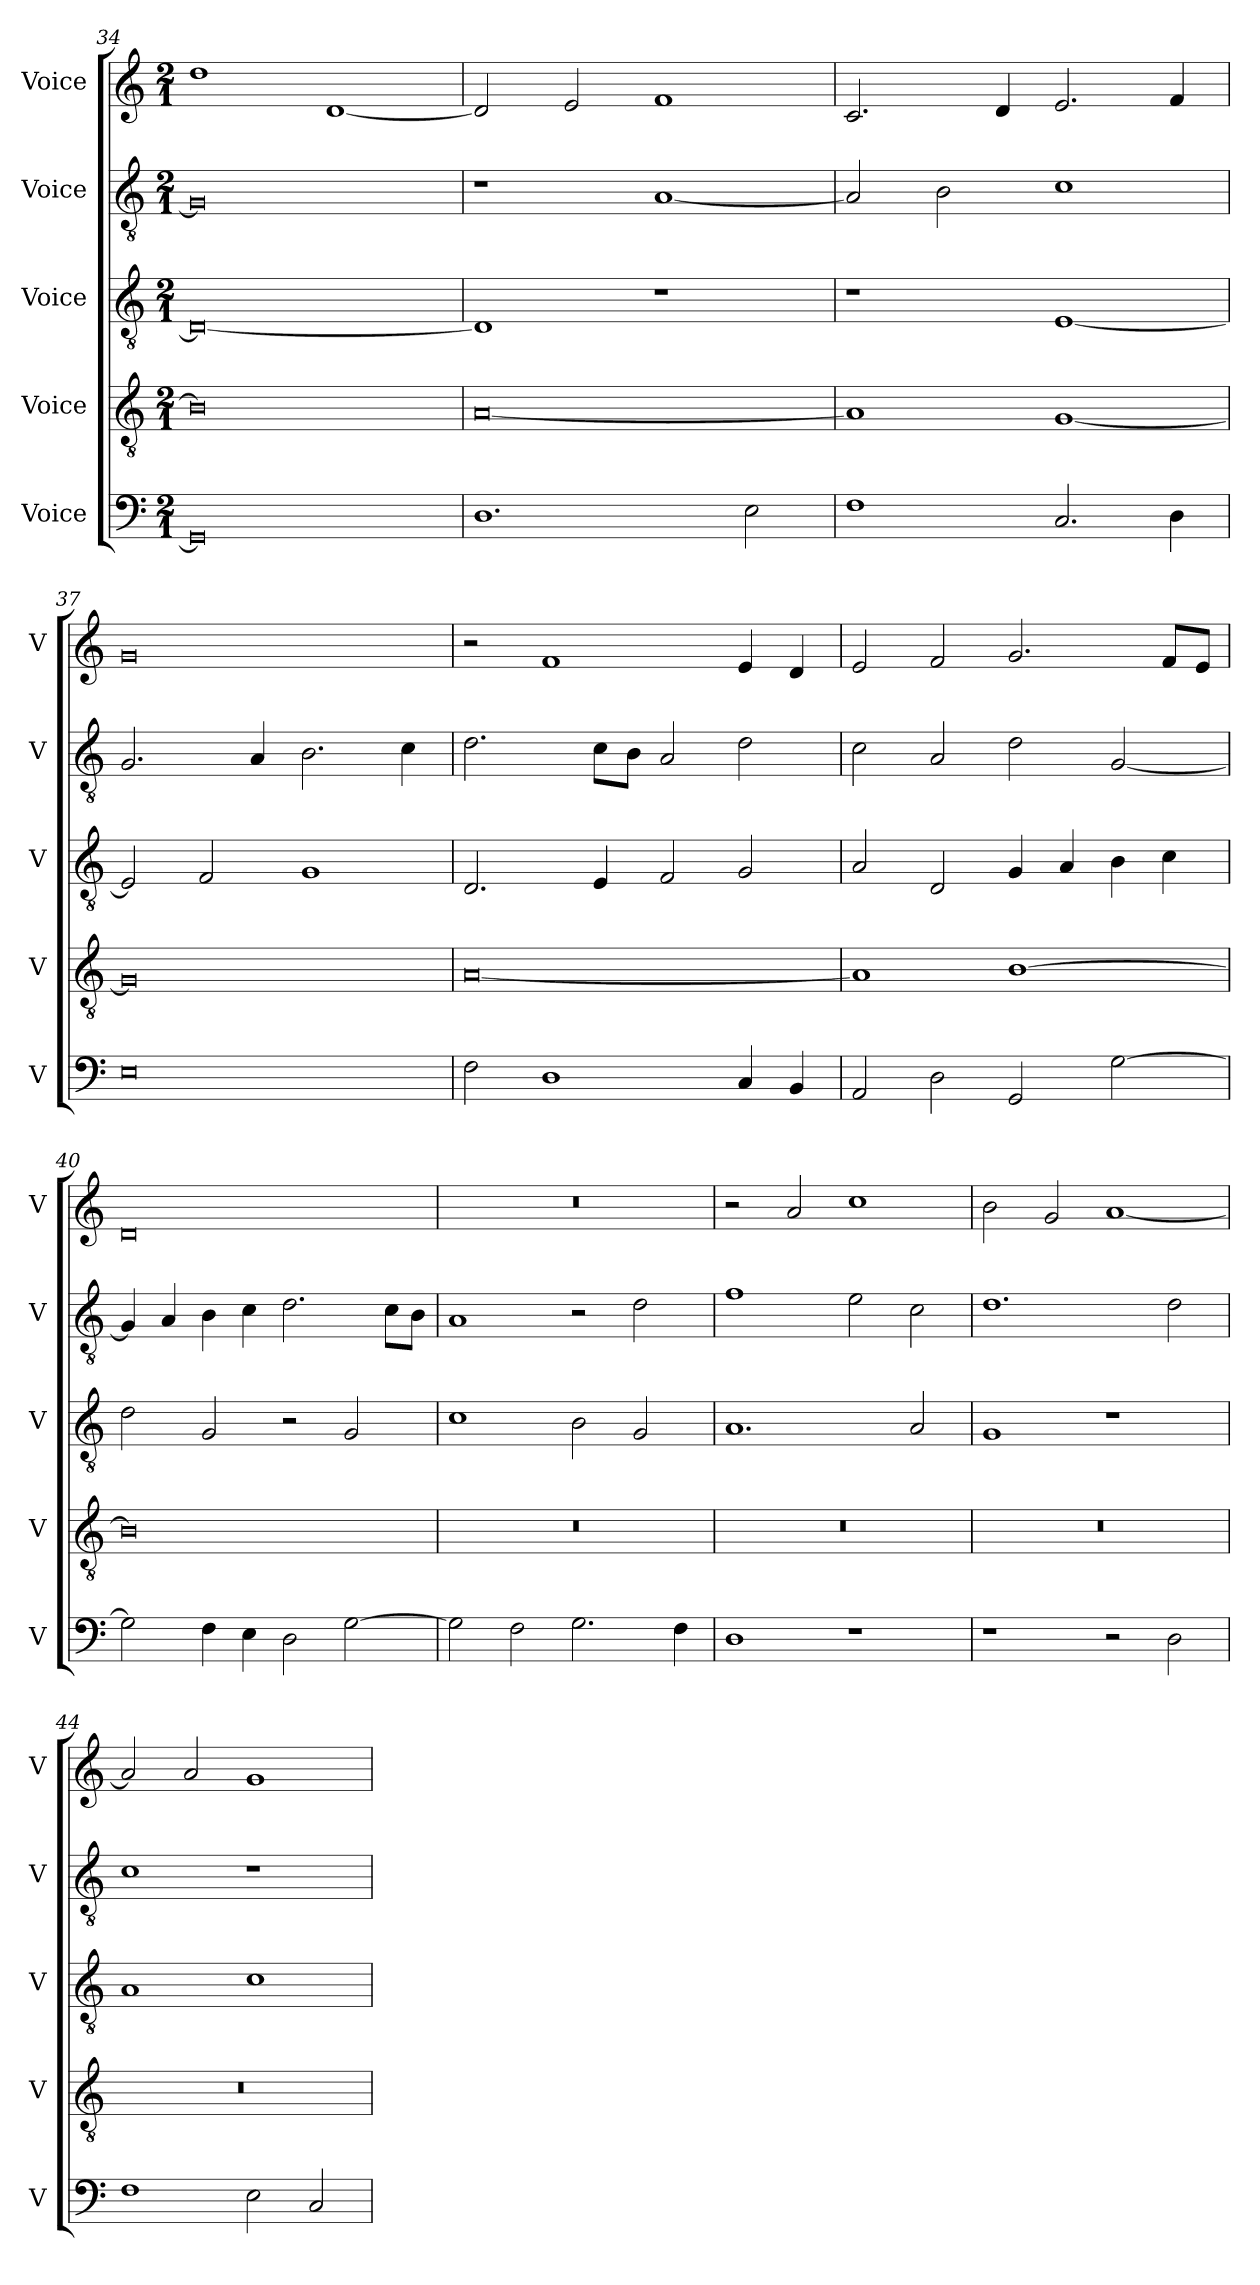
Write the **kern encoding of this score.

**kern	**kern	**kern	**kern	**kern
*part5	*part4	*part3	*part2	*part1
*staff5	*staff4	*staff3	*staff2	*staff1
*I"Voice	*I"Voice	*I"Voice	*I"Voice	*I"Voice
*I'V	*I'V	*I'V	*I'V	*I'V
*clefF4	*clefGv2	*clefGv2	*clefGv2	*clefG2
*k[]	*k[]	*k[]	*k[]	*k[]
*M2/1	*M2/1	*M2/1	*M2/1	*M2/1
=34	=34	=34	=34	=34
0GG]	0B]	0D_	0G]	1dd
.	.	.	.	[1d
=35	=35	=35	=35	=35
1.D	[0A	1D]	1r	2d/]
.	.	.	.	2e/
.	.	1r	[1A	1f
2E\	.	.	.	.
=36	=36	=36	=36	=36
1F	1A]	1r	2A/]	2.c/
.	.	.	2B\	.
.	.	.	.	4d/
2.C/	[1G	[1E	1c	2.e/
4D\	.	.	.	4f/
!!LO:PB:g=z
=37	=37	=37	=37	=37
0E	0G]	2E/]	2.G/	0g
.	.	2F/	.	.
.	.	.	4A/	.
.	.	1G	2.B\	.
.	.	.	4c\	.
=38	=38	=38	=38	=38
2F\	[0A	2.D/	2.d\	2r
1D	.	.	.	1f
.	.	4E/	8c\L	.
.	.	.	8B\J	.
.	.	2F/	2A/	.
4C/	.	2G/	2d\	4e/
4BB/	.	.	.	4d/
=39	=39	=39	=39	=39
2AA/	1A]	2A/	2c\	2e/
2D\	.	2D/	2A/	2f/
2GG/	[1B	4G/	2d\	2.g/
.	.	4A/	.	.
[2G\	.	4B\	[2G/	.
.	.	4c\	.	8f/L
.	.	.	.	8e/J
!!LO:LB:g=z
=40	=40	=40	=40	=40
2G\]	0B]	2d\	4G/]	0d
.	.	.	4A/	.
4F\	.	2G/	4B\	.
4E\	.	.	4c\	.
2D\	.	2r	2.d\	.
[2G\	.	2G/	.	.
.	.	.	8c\L	.
.	.	.	8B\J	.
=41	=41	=41	=41	=41
2G\]	0r	1c	1A	0r
2F\	.	.	.	.
2.G\	.	2B\	2r	.
.	.	2G/	2d\	.
4F\	.	.	.	.
=42	=42	=42	=42	=42
1D	0r	1.A	1f	2r
.	.	.	.	2a/
1r	.	.	2e\	1cc
.	.	2A/	2c\	.
!!LO:LB:g=z
=43	=43	=43	=43	=43
1r	0r	1G	1.d	2b\
.	.	.	.	2g/
2r	.	1r	.	[1a
2D\	.	.	2d\	.
=44	=44	=44	=44	=44
1F	0r	1A	1c	2a/]
.	.	.	.	2a/
2E\	.	1c	1r	1g
2C/	.	.	.	.
=	=	=	=	=
*-	*-	*-	*-	*-
